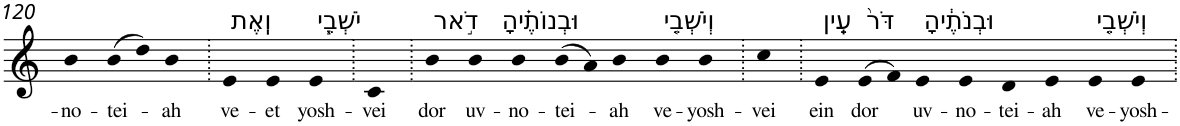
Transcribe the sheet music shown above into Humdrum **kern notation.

**kern	**text
*part1	*part1
*staff1	*staff1
*I"Piano	*
*I'Pno	*
!!LO:PB:g=z
*clefG2	*
*k[]	*
=120	=120
!	!LO:LY:b
4b	-no-
!	!LO:LY:b
(>8b	-tei-
8dd)	.
!	!LO:LY:b
4b	-ah
=121.	=121.
!LO:TX:a:t=וְֽאֶת	!
!	!LO:LY:b
4e	ve-
!	!LO:LY:b
4e	-et
!LO:TX:a:t=יֹשְׁבֵ֧י	!
!	!LO:LY:b
4e	yosh-
=122.	=122.
!	!LO:LY:b
4c	-vei
=123.	=123.
!LO:TX:a:t=דֹ֣אר	!
!	!LO:LY:b
4b	dor
!LO:TX:a:t=וּבְנוֹתֶ֗יהָ	!
!	!LO:LY:b
4b	uv-
!	!LO:LY:b
4b	-no-
!	!LO:LY:b
(>8b	-tei-
8a)	.
!	!LO:LY:b
4b	-ah
!LO:TX:a:t=וְיֹשְׁבֵ֤י	!
!	!LO:LY:b
4b	ve-
!	!LO:LY:b
4b	-yosh-
=124.	=124.
!	!LO:LY:b
4cc	-vei
=125.	=125.
!LO:TX:a:t=עֵֽין	!
!	!LO:LY:b
4e	ein
!LO:TX:a:t=דֹּר֙	!
!	!LO:LY:b
(>8e	dor
8f)	.
!LO:TX:a:t=וּבְנֹתֶ֔יהָ	!
!	!LO:LY:b
4e	uv-
!	!LO:LY:b
4e	-no-
!	!LO:LY:b
4d	-tei-
!	!LO:LY:b
4e	-ah
!LO:TX:a:t=וְיֹשְׁבֵ֤י	!
!	!LO:LY:b
4e	ve-
!	!LO:LY:b
4e	-yosh-
=.	=.
*-	*-
